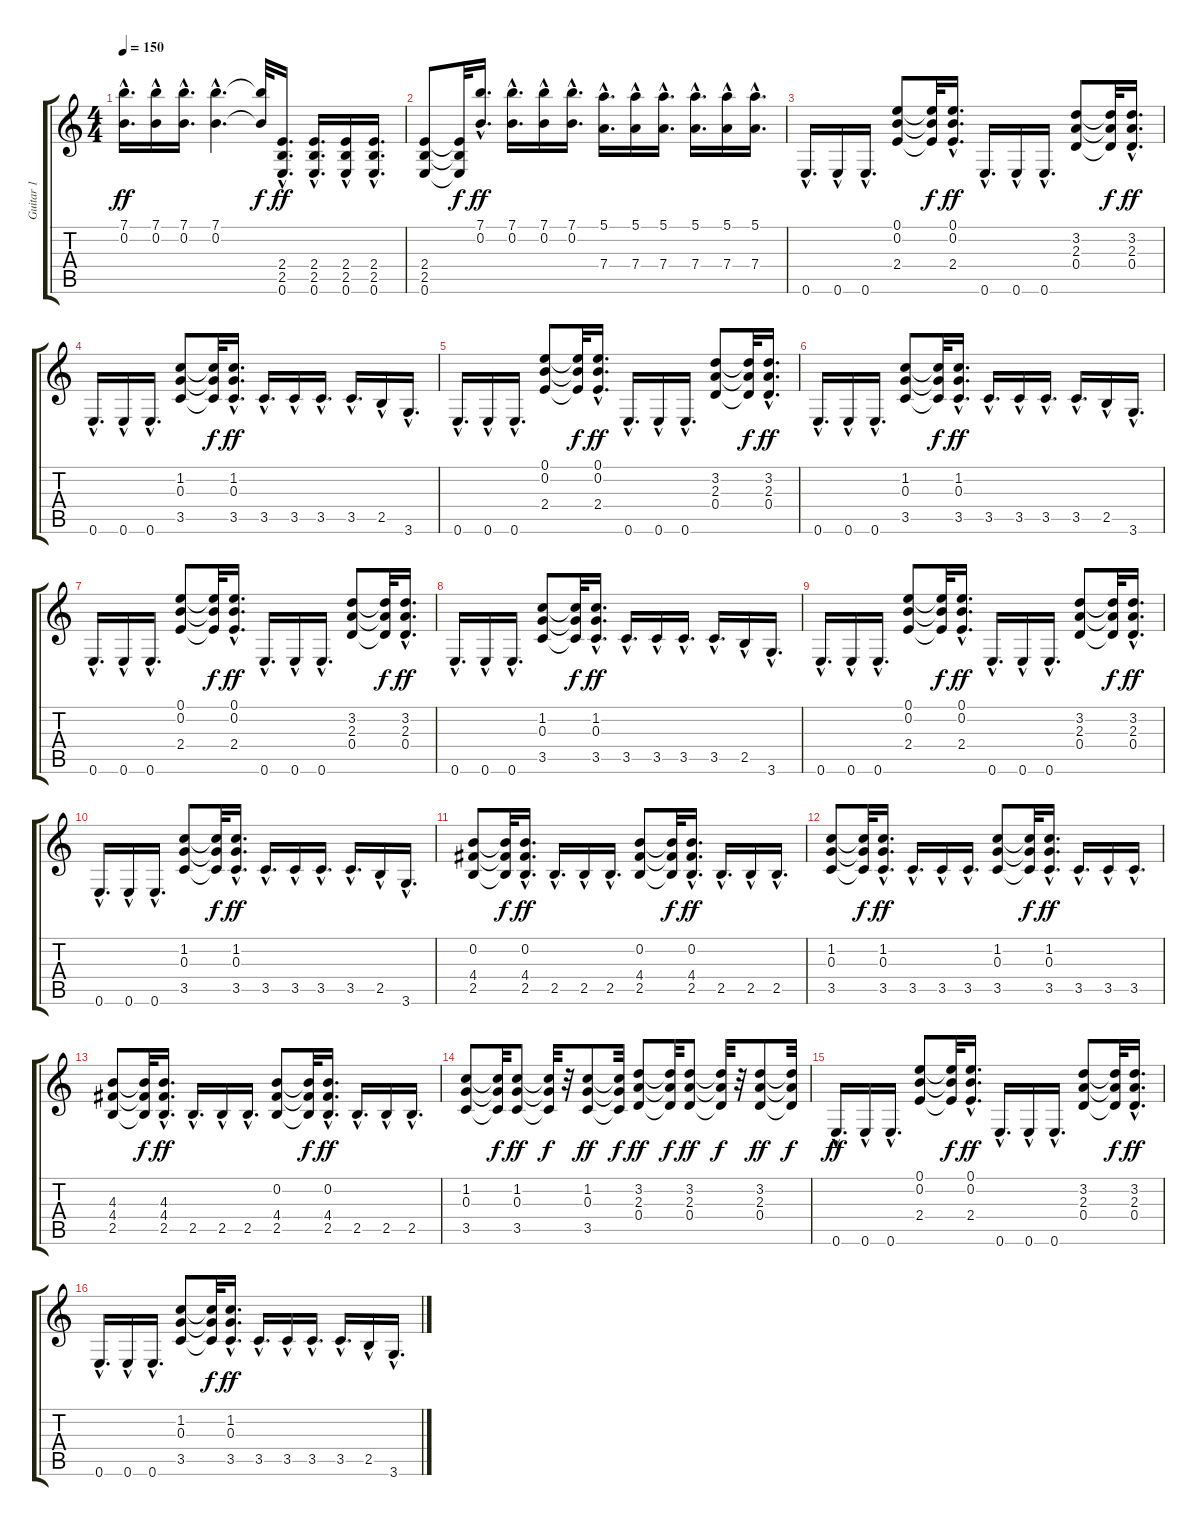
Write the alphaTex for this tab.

\track ("Guitar 1" "Guitar 1") {instrument overdrivenguitar}
\staff {score tabs}
\tuning (E4 B3 G3 D3 A2 E2) {hide}
\ts (4 4)
\tempo 150
\clef g2
\ks c
(7.1{hac} 0.2{hac}).16{d dy ff} (7.1{hac} 0.2{hac}).16 (7.1{hac} 0.2{hac}).16{d} (7.1{hac} 0.2{hac}).4{d} (7.1{t} 0.2{t}).32{dy f} (2.4{hac} 2.5{hac} 0.6{hac}).16{d dy ff} (2.4{hac} 2.5{hac} 0.6{hac}).16{d} (2.4{hac} 2.5{hac} 0.6{hac}).16 (2.4{hac} 2.5{hac} 0.6{hac}).16{d} |
(2.4 2.5 0.6).8 (2.4{t} 2.5{t} 0.6{t}).32{dy f} (7.1{hac} 0.2{hac}).16{d dy ff} (7.1{hac} 0.2{hac}).16{d} (7.1{hac} 0.2{hac}).16 (7.1{hac} 0.2{hac}).16{d} (5.1{hac} 7.4{hac}).16{d} (5.1{hac} 7.4{hac}).16 (5.1{hac} 7.4{hac}).16{d} (5.1{hac} 7.4{hac}).16{d} (5.1{hac} 7.4{hac}).16 (5.1{hac} 7.4{hac}).16{d} |
0.6{hac}.16{d} 0.6{hac}.16 0.6{hac}.16{d} (0.1 0.2 2.4).8 (0.1{t} 0.2{t} 2.4{t}).32{dy f} (0.1{hac} 0.2{hac} 2.4{hac}).16{d dy ff} 0.6{hac}.16{d} 0.6{hac}.16 0.6{hac}.16{d} (3.2 2.3 0.4).8 (3.2{t} 2.3{t} 0.4{t}).32{dy f} (3.2{hac} 2.3{hac} 0.4{hac}).16{d dy ff} |
0.6{hac}.16{d} 0.6{hac}.16 0.6{hac}.16{d} (1.2 0.3 3.5).8 (1.2{t} 0.3{t} 3.5{t}).32{dy f} (1.2{hac} 0.3{hac} 3.5{hac}).16{d dy ff} 3.5{hac}.16{d} 3.5{hac}.16 3.5{hac}.16{d} 3.5{hac}.16{d} 2.5{hac}.16 3.6{hac}.16{d} |
0.6{hac}.16{d} 0.6{hac}.16 0.6{hac}.16{d} (0.1 0.2 2.4).8 (0.1{t} 0.2{t} 2.4{t}).32{dy f} (0.1{hac} 0.2{hac} 2.4{hac}).16{d dy ff} 0.6{hac}.16{d} 0.6{hac}.16 0.6{hac}.16{d} (3.2 2.3 0.4).8 (3.2{t} 2.3{t} 0.4{t}).32{dy f} (3.2{hac} 2.3{hac} 0.4{hac}).16{d dy ff} |
0.6{hac}.16{d} 0.6{hac}.16 0.6{hac}.16{d} (1.2 0.3 3.5).8 (1.2{t} 0.3{t} 3.5{t}).32{dy f} (1.2{hac} 0.3{hac} 3.5{hac}).16{d dy ff} 3.5{hac}.16{d} 3.5{hac}.16 3.5{hac}.16{d} 3.5{hac}.16{d} 2.5{hac}.16 3.6{hac}.16{d} |
0.6{hac}.16{d} 0.6{hac}.16 0.6{hac}.16{d} (0.1 0.2 2.4).8 (0.1{t} 0.2{t} 2.4{t}).32{dy f} (0.1{hac} 0.2{hac} 2.4{hac}).16{d dy ff} 0.6{hac}.16{d} 0.6{hac}.16 0.6{hac}.16{d} (3.2 2.3 0.4).8 (3.2{t} 2.3{t} 0.4{t}).32{dy f} (3.2{hac} 2.3{hac} 0.4{hac}).16{d dy ff} |
0.6{hac}.16{d} 0.6{hac}.16 0.6{hac}.16{d} (1.2 0.3 3.5).8 (1.2{t} 0.3{t} 3.5{t}).32{dy f} (1.2{hac} 0.3{hac} 3.5{hac}).16{d dy ff} 3.5{hac}.16{d} 3.5{hac}.16 3.5{hac}.16{d} 3.5{hac}.16{d} 2.5{hac}.16 3.6{hac}.16{d} |
0.6{hac}.16{d} 0.6{hac}.16 0.6{hac}.16{d} (0.1 0.2 2.4).8 (0.1{t} 0.2{t} 2.4{t}).32{dy f} (0.1{hac} 0.2{hac} 2.4{hac}).16{d dy ff} 0.6{hac}.16{d} 0.6{hac}.16 0.6{hac}.16{d} (3.2 2.3 0.4).8 (3.2{t} 2.3{t} 0.4{t}).32{dy f} (3.2{hac} 2.3{hac} 0.4{hac}).16{d dy ff} |
0.6{hac}.16{d} 0.6{hac}.16 0.6{hac}.16{d} (1.2 0.3 3.5).8 (1.2{t} 0.3{t} 3.5{t}).32{dy f} (1.2{hac} 0.3{hac} 3.5{hac}).16{d dy ff} 3.5{hac}.16{d} 3.5{hac}.16 3.5{hac}.16{d} 3.5{hac}.16{d} 2.5{hac}.16 3.6{hac}.16{d} |
(0.2 4.4 2.5).8 (0.2{t} 4.4{t} 2.5{t}).32{dy f} (0.2{hac} 4.4{hac} 2.5{hac}).16{d dy ff} 2.5{hac}.16{d} 2.5{hac}.16 2.5{hac}.16{d} (0.2 4.4 2.5).8 (0.2{t} 4.4{t} 2.5{t}).32{dy f} (0.2{hac} 4.4{hac} 2.5{hac}).16{d dy ff} 2.5{hac}.16{d} 2.5{hac}.16 2.5{hac}.16{d} |
(1.2 0.3 3.5).8 (1.2{t} 0.3{t} 3.5{t}).32{dy f} (1.2{hac} 0.3{hac} 3.5{hac}).16{d dy ff} 3.5{hac}.16{d} 3.5{hac}.16 3.5{hac}.16{d} (1.2 0.3 3.5).8 (1.2{t} 0.3{t} 3.5{t}).32{dy f} (1.2{hac} 0.3{hac} 3.5{hac}).16{d dy ff} 3.5{hac}.16{d} 3.5{hac}.16 3.5{hac}.16{d} |
(4.3 4.4 2.5).8 (4.3{t} 4.4{t} 2.5{t}).32{dy f} (4.3{hac} 4.4{hac} 2.5{hac}).16{d dy ff} 2.5{hac}.16{d} 2.5{hac}.16 2.5{hac}.16{d} (0.2 4.4 2.5).8 (0.2{t} 4.4{t} 2.5{t}).32{dy f} (0.2{hac} 4.4{hac} 2.5{hac}).16{d dy ff} 2.5{hac}.16{d} 2.5{hac}.16 2.5{hac}.16{d} |
(1.2 0.3 3.5).8 (1.2{t} 0.3{t} 3.5{t}).32{dy f} (1.2 0.3 3.5).8{dy ff} (1.2{t} 0.3{t} 3.5{t}).32{dy f} r.32 (1.2 0.3 3.5).8{dy ff} (1.2{t} 0.3{t} 3.5{t}).32{dy f} (3.2 2.3 0.4).8{dy ff} (3.2{t} 2.3{t} 0.4{t}).32{dy f} (3.2 2.3 0.4).8{dy ff} (3.2{t} 2.3{t} 0.4{t}).32{dy f} r.32 (3.2 2.3 0.4).8{dy ff} (3.2{t} 2.3{t} 0.4{t}).32{dy f} |
0.6{hac}.16{d dy ff} 0.6{hac}.16 0.6{hac}.16{d} (0.1 0.2 2.4).8 (0.1{t} 0.2{t} 2.4{t}).32{dy f} (0.1{hac} 0.2{hac} 2.4{hac}).16{d dy ff} 0.6{hac}.16{d} 0.6{hac}.16 0.6{hac}.16{d} (3.2 2.3 0.4).8 (3.2{t} 2.3{t} 0.4{t}).32{dy f} (3.2{hac} 2.3{hac} 0.4{hac}).16{d dy ff} |
0.6{hac}.16{d} 0.6{hac}.16 0.6{hac}.16{d} (1.2 0.3 3.5).8 (1.2{t} 0.3{t} 3.5{t}).32{dy f} (1.2{hac} 0.3{hac} 3.5{hac}).16{d dy ff} 3.5{hac}.16{d} 3.5{hac}.16 3.5{hac}.16{d} 3.5{hac}.16{d} 2.5{hac}.16 3.6{hac}.16{d}
